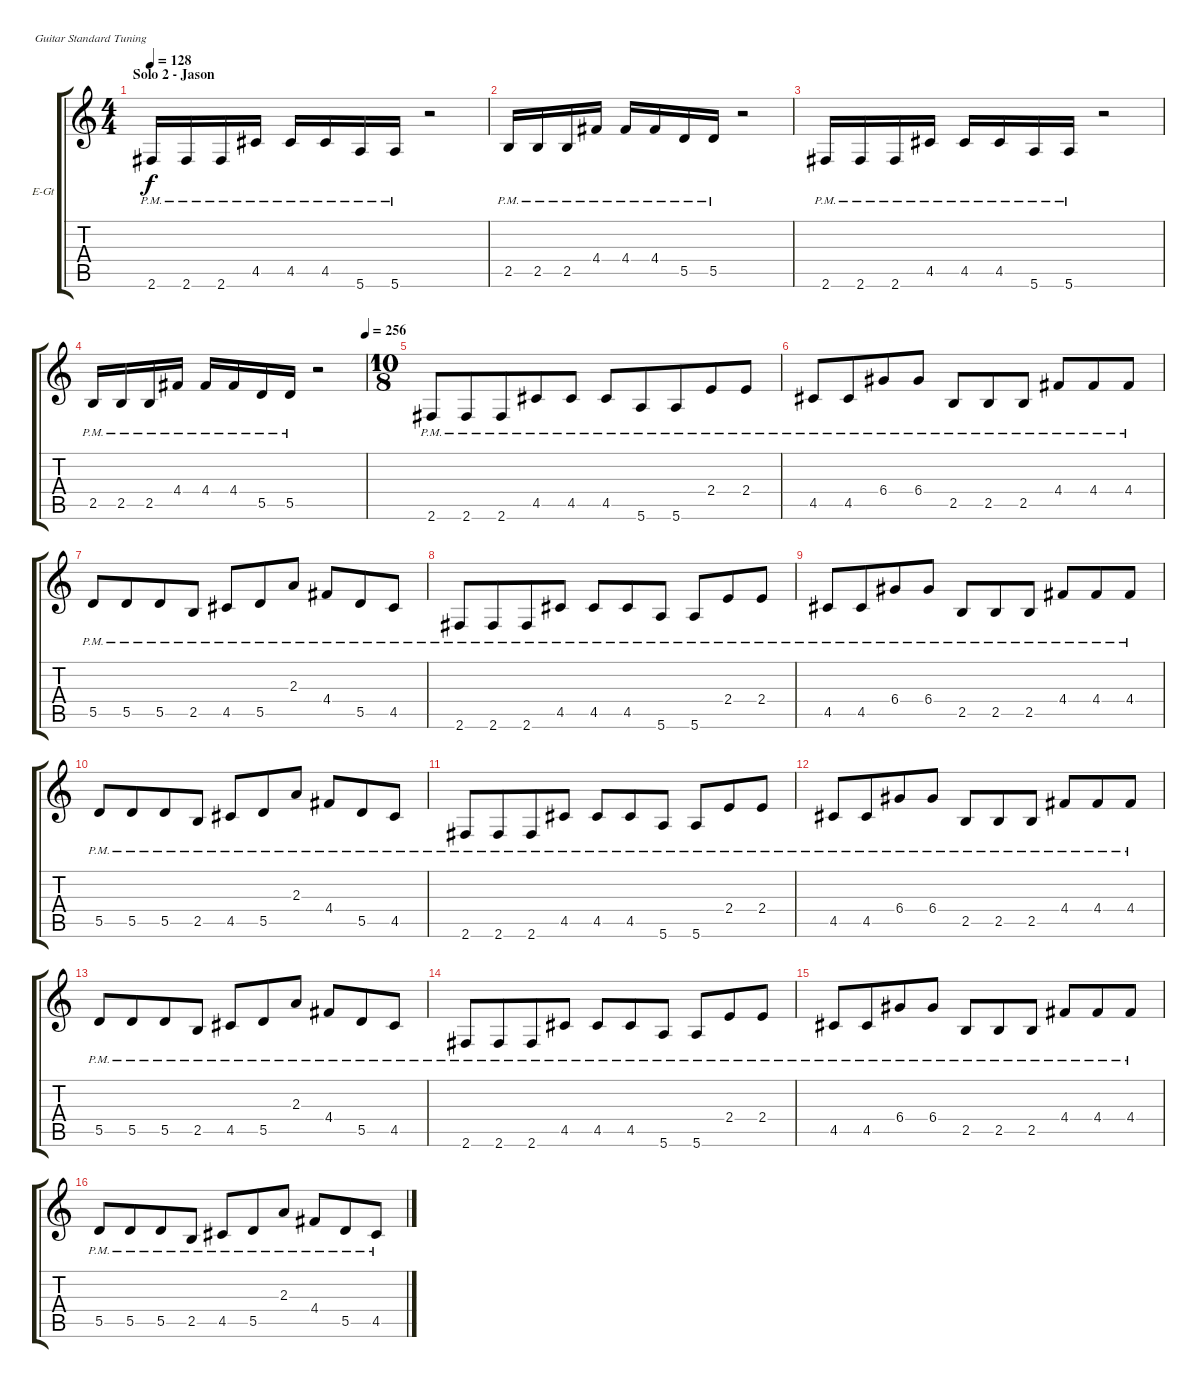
\bracketExtendMode groupsimilarinstruments
\firstSystemTrackNameOrientation horizontal
\otherSystemsTrackNameOrientation horizontal
\track ("Jason Gobel" "E-Gt") {instrument distortionguitar}
\staff {score tabs}
\tuning (E4 B3 G3 D3 A2 E2)
\ts (4 4)
\section ("" "Solo 2 - Jason")
\tempo 128
\clef g2
\ks c
2.6{pm}.16{dy f} 2.6{pm}.16 2.6{pm}.16 4.5{pm}.16 4.5{pm}.16 4.5{pm}.16 5.6{pm}.16 5.6{pm}.16 r.2 |
2.5{pm}.16 2.5{pm}.16 2.5{pm}.16 4.4{pm}.16 4.4{pm}.16 4.4{pm}.16 5.5{pm}.16 5.5{pm}.16 r.2 |
2.6{pm}.16 2.6{pm}.16 2.6{pm}.16 4.5{pm}.16 4.5{pm}.16 4.5{pm}.16 5.6{pm}.16 5.6{pm}.16 r.2 |
\tempo (256 1)
2.5{pm}.16 2.5{pm}.16 2.5{pm}.16 4.4{pm}.16 4.4{pm}.16 4.4{pm}.16 5.5{pm}.16 5.5{pm}.16 r.2 |
\ts (10 8)
2.6{pm}.8{beam merge} 2.6{pm}.8{beam merge} 2.6{pm}.8{beam merge} 4.5{pm}.8{beam merge} 4.5{pm}.8{beam split} 4.5{pm}.8{beam merge} 5.6{pm}.8{beam merge} 5.6{pm}.8{beam merge} 2.4{pm}.8{beam merge} 2.4{pm}.8 |
4.5{pm}.8 4.5{pm}.8 6.4{pm}.8 6.4{pm}.8 2.5{pm}.8 2.5{pm}.8 2.5{pm}.8 4.4{pm}.8 4.4{pm}.8 4.4{pm}.8 |
5.5{pm}.8 5.5{pm}.8 5.5{pm}.8 2.5{pm}.8 4.5{pm}.8 5.5{pm}.8 2.3{pm}.8 4.4{pm}.8 5.5{pm}.8 4.5{pm}.8 |
2.6{pm}.8 2.6{pm}.8 2.6{pm}.8 4.5{pm}.8 4.5{pm}.8 4.5{pm}.8 5.6{pm}.8 5.6{pm}.8 2.4{pm}.8 2.4{pm}.8 |
4.5{pm}.8 4.5{pm}.8 6.4{pm}.8 6.4{pm}.8 2.5{pm}.8 2.5{pm}.8 2.5{pm}.8 4.4{pm}.8 4.4{pm}.8 4.4{pm}.8 |
5.5{pm}.8 5.5{pm}.8 5.5{pm}.8 2.5{pm}.8 4.5{pm}.8 5.5{pm}.8 2.3{pm}.8 4.4{pm}.8 5.5{pm}.8 4.5{pm}.8 |
2.6{pm}.8 2.6{pm}.8 2.6{pm}.8 4.5{pm}.8 4.5{pm}.8 4.5{pm}.8 5.6{pm}.8 5.6{pm}.8 2.4{pm}.8 2.4{pm}.8 |
4.5{pm}.8 4.5{pm}.8 6.4{pm}.8 6.4{pm}.8 2.5{pm}.8 2.5{pm}.8 2.5{pm}.8 4.4{pm}.8 4.4{pm}.8 4.4{pm}.8 |
5.5{pm}.8 5.5{pm}.8 5.5{pm}.8 2.5{pm}.8 4.5{pm}.8 5.5{pm}.8 2.3{pm}.8 4.4{pm}.8 5.5{pm}.8 4.5{pm}.8 |
2.6{pm}.8 2.6{pm}.8 2.6{pm}.8 4.5{pm}.8 4.5{pm}.8 4.5{pm}.8 5.6{pm}.8 5.6{pm}.8 2.4{pm}.8 2.4{pm}.8 |
4.5{pm}.8 4.5{pm}.8 6.4{pm}.8 6.4{pm}.8 2.5{pm}.8 2.5{pm}.8 2.5{pm}.8 4.4{pm}.8 4.4{pm}.8 4.4{pm}.8 |
5.5{pm}.8 5.5{pm}.8 5.5{pm}.8 2.5{pm}.8 4.5{pm}.8 5.5{pm}.8 2.3{pm}.8 4.4{pm}.8 5.5{pm}.8 4.5{pm}.8
